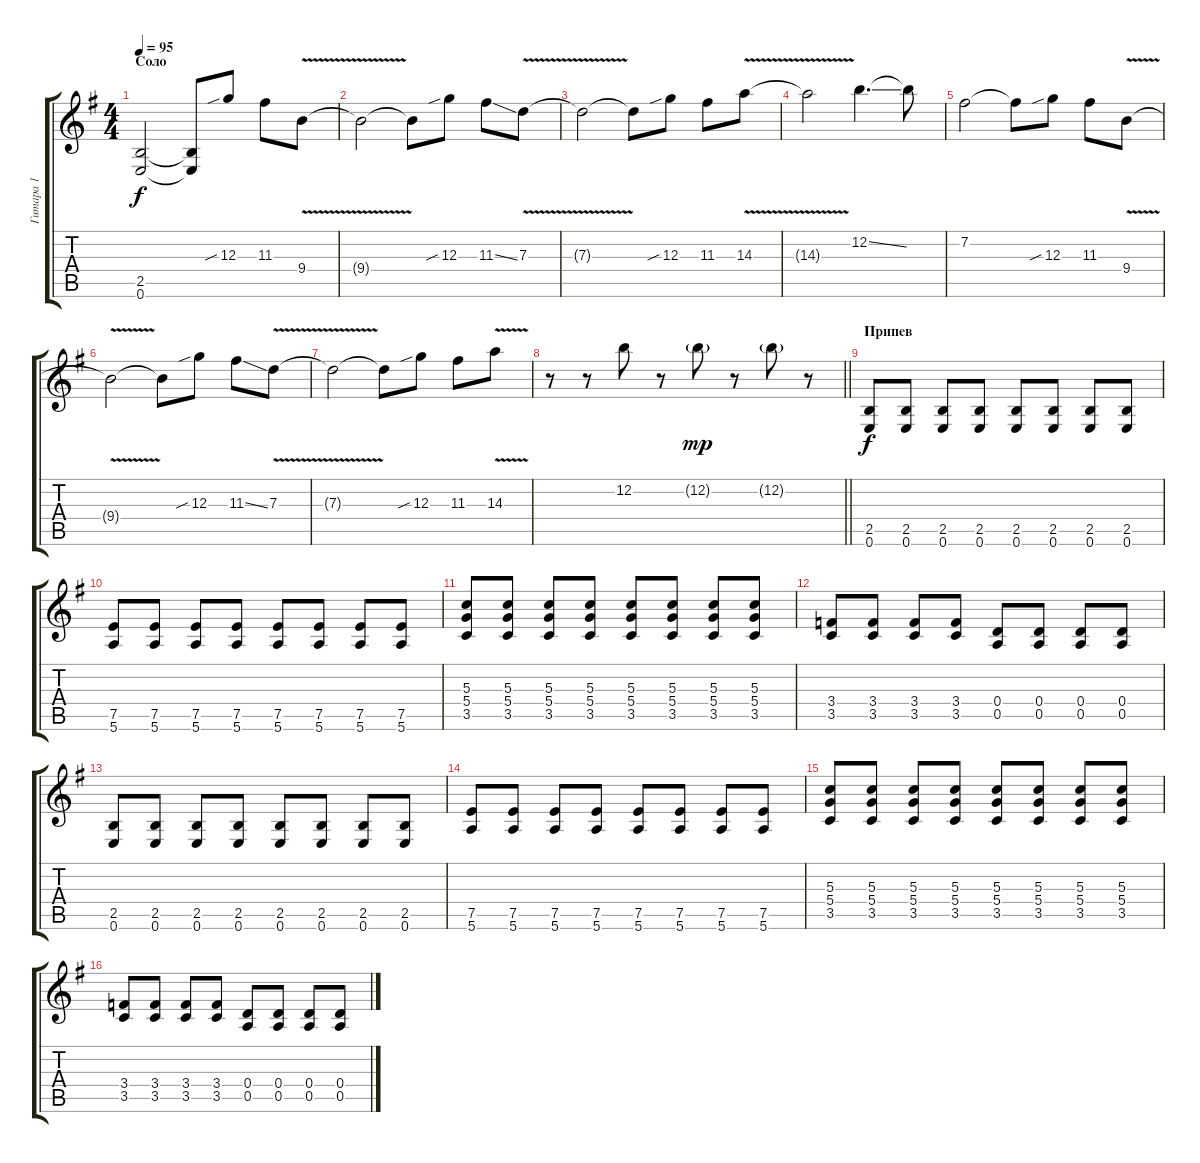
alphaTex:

\track ("Гитара 1" "Гитара 1") {instrument distortionguitar}
\staff {score tabs}
\tuning (E4 B3 G3 D3 A2 E2) {hide}
\ts (4 4)
\section ("" "Соло")
\tempo 95
\clef g2
\ks eminor
(2.5 0.6).2{dy f volume 7} (2.5{t} 0.6{t}).8 12.3{sib}.8 11.3.8 9.4{v}.8 |
9.4{t}.2 9.4{t}.8 12.3{sib}.8 11.3{ss}.8 7.3{v}.8 |
7.3{t}.2 7.3{t}.8 12.3{sib}.8 11.3.8 14.3{v}.8 |
14.3{t}.2 12.2{ss}.4{d} 12.2{t}.8 |
7.2.2 7.2{t}.8 12.3{sib}.8 11.3.8 9.4{v}.8 |
9.4{t}.2 9.4{t}.8 12.3{sib}.8 11.3{ss}.8 7.3{v}.8 |
7.3{t}.2 7.3{t}.8 12.3{sib}.8 11.3.8 14.3{v}.8 |
\barLineRight lightlight
r.8 r.8 12.2.8 r.8 12.2{g}.8{dy mp} r.8 12.2{g}.8 r.8 |
\section ("" "Припев")
(2.5 0.6).8{dy f volume 11} (2.5 0.6).8 (2.5 0.6).8 (2.5 0.6).8 (2.5 0.6).8 (2.5 0.6).8 (2.5 0.6).8 (2.5 0.6).8 |
(7.5 5.6).8 (7.5 5.6).8 (7.5 5.6).8 (7.5 5.6).8 (7.5 5.6).8 (7.5 5.6).8 (7.5 5.6).8 (7.5 5.6).8 |
(5.3 5.4 3.5).8 (5.3 5.4 3.5).8 (5.3 5.4 3.5).8 (5.3 5.4 3.5).8 (5.3 5.4 3.5).8 (5.3 5.4 3.5).8 (5.3 5.4 3.5).8 (5.3 5.4 3.5).8 |
(3.4 3.5).8 (3.4 3.5).8 (3.4 3.5).8 (3.4 3.5).8 (0.4 0.5).8 (0.4 0.5).8 (0.4 0.5).8 (0.4 0.5).8 |
(2.5 0.6).8 (2.5 0.6).8 (2.5 0.6).8 (2.5 0.6).8 (2.5 0.6).8 (2.5 0.6).8 (2.5 0.6).8 (2.5 0.6).8 |
(7.5 5.6).8 (7.5 5.6).8 (7.5 5.6).8 (7.5 5.6).8 (7.5 5.6).8 (7.5 5.6).8 (7.5 5.6).8 (7.5 5.6).8 |
(5.3 5.4 3.5).8 (5.3 5.4 3.5).8 (5.3 5.4 3.5).8 (5.3 5.4 3.5).8 (5.3 5.4 3.5).8 (5.3 5.4 3.5).8 (5.3 5.4 3.5).8 (5.3 5.4 3.5).8 |
(3.4 3.5).8 (3.4 3.5).8 (3.4 3.5).8 (3.4 3.5).8 (0.4 0.5).8 (0.4 0.5).8 (0.4 0.5).8 (0.4 0.5).8
